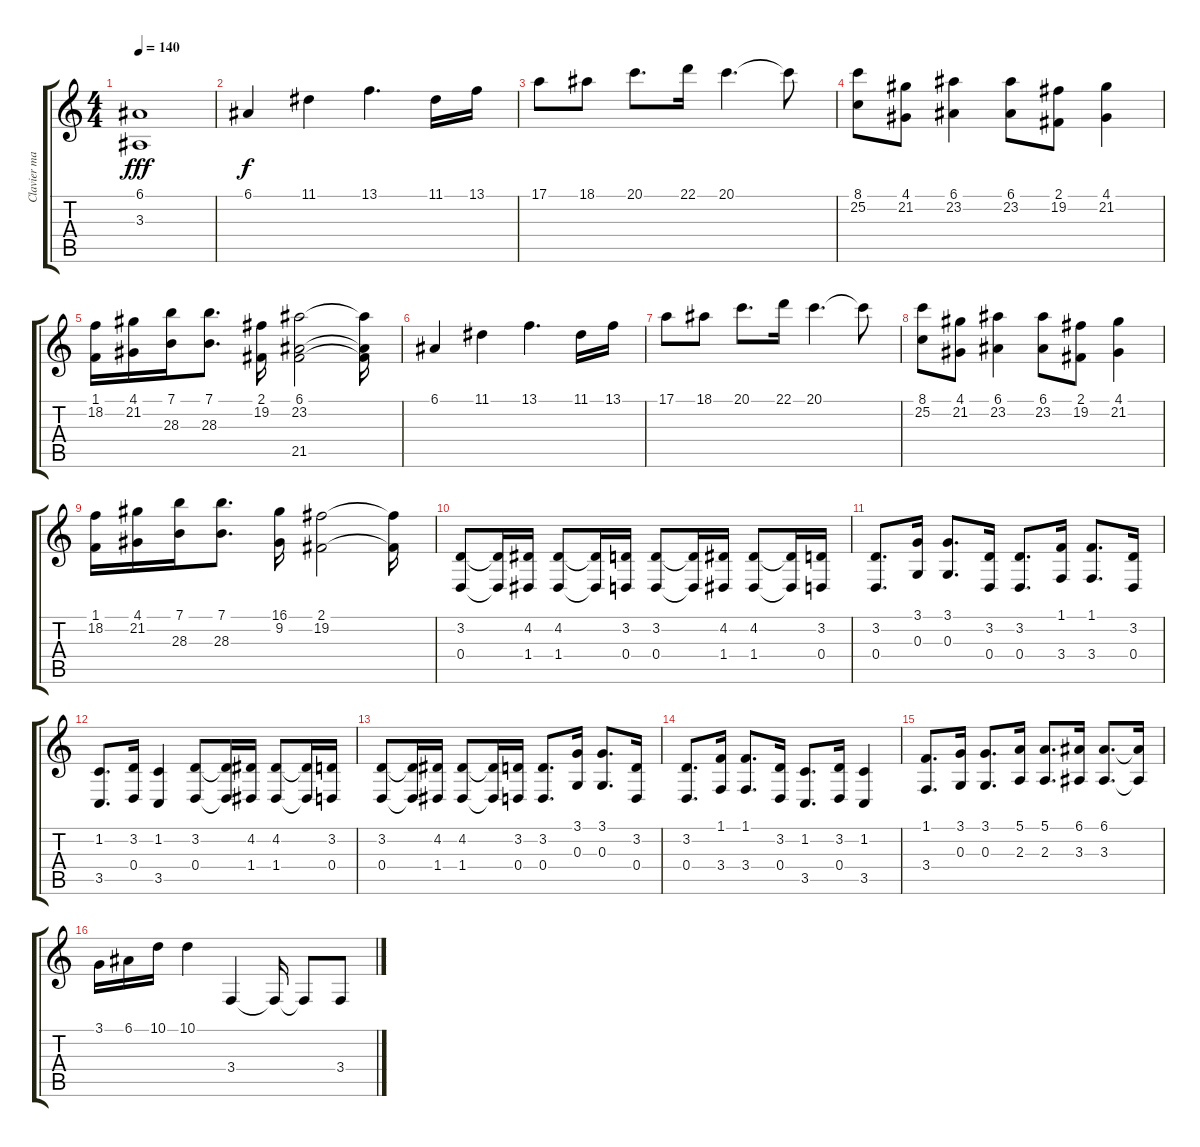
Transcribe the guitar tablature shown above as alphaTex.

\track ("Clavier main droite" "Clavier ma") {instrument stringensemble1}
\staff {score tabs}
\tuning (E4 B3 G3 D3 A2 E2) {hide}
\ts (4 4)
\tempo 140
\clef g2
\ks c
(6.1 3.3).1{dy fff} |
6.1.4{dy f} 11.1.4 13.1.4{d} 11.1.16 13.1.16 |
17.1.8 18.1.8 20.1.8{d} 22.1.16 20.1.4{d} 20.1{t}.8 |
(8.1 25.2).8 (4.1 21.2).8 (6.1 23.2).4 (6.1 23.2).8 (2.1 19.2).8 (4.1 21.2).4 |
(1.1 18.2).16 (4.1 21.2).16 (7.1 28.3).16 (7.1 28.3).8{d} (2.1 19.2).16 (6.1 23.2 21.5).2 (6.1{t} 23.2{t} 21.5{t}).16 |
6.1.4 11.1.4 13.1.4{d} 11.1.16 13.1.16 |
17.1.8 18.1.8 20.1.8{d} 22.1.16 20.1.4{d} 20.1{t}.8 |
(8.1 25.2).8 (4.1 21.2).8 (6.1 23.2).4 (6.1 23.2).8 (2.1 19.2).8 (4.1 21.2).4 |
(1.1 18.2).16 (4.1 21.2).16 (7.1 28.3).16 (7.1 28.3).8{d} (16.1 9.2).16 (2.1 19.2).2 (2.1{t} 19.2{t}).16 |
(3.2 0.4).8 (3.2{t} 0.4{t}).16 (4.2 1.4).16 (4.2 1.4).8 (4.2{t} 1.4{t}).16 (3.2 0.4).16 (3.2 0.4).8 (3.2{t} 0.4{t}).16 (4.2 1.4).16 (4.2 1.4).8 (4.2{t} 1.4{t}).16 (3.2 0.4).16 |
(3.2 0.4).8{d} (3.1 0.3).16 (3.1 0.3).8{d} (3.2 0.4).16 (3.2 0.4).8{d} (1.1 3.4).16 (1.1 3.4).8{d} (3.2 0.4).16 |
(1.2 3.5).8{d} (3.2 0.4).16 (1.2 3.5).4 (3.2 0.4).8 (3.2{t} 0.4{t}).16 (4.2 1.4).16 (4.2 1.4).8 (4.2{t} 1.4{t}).16 (3.2 0.4).16 |
(3.2 0.4).8 (3.2{t} 0.4{t}).16 (4.2 1.4).16 (4.2 1.4).8 (4.2{t} 1.4{t}).16 (3.2 0.4).16 (3.2 0.4).8{d} (3.1 0.3).16 (3.1 0.3).8{d} (3.2 0.4).16 |
(3.2 0.4).8{d} (1.1 3.4).16 (1.1 3.4).8{d} (3.2 0.4).16 (1.2 3.5).8{d} (3.2 0.4).16 (1.2 3.5).4 |
(1.1 3.4).8{d} (3.1 0.3).16 (3.1 0.3).8{d} (5.1 2.3).16 (5.1 2.3).8{d} (6.1 3.3).16 (6.1 3.3).8{d} (6.1{t} 3.3{t}).16 |
3.1.16 6.1.16 10.1.16 10.1.4 3.4.4 3.4{t}.16 3.4{t}.8 3.4.8
